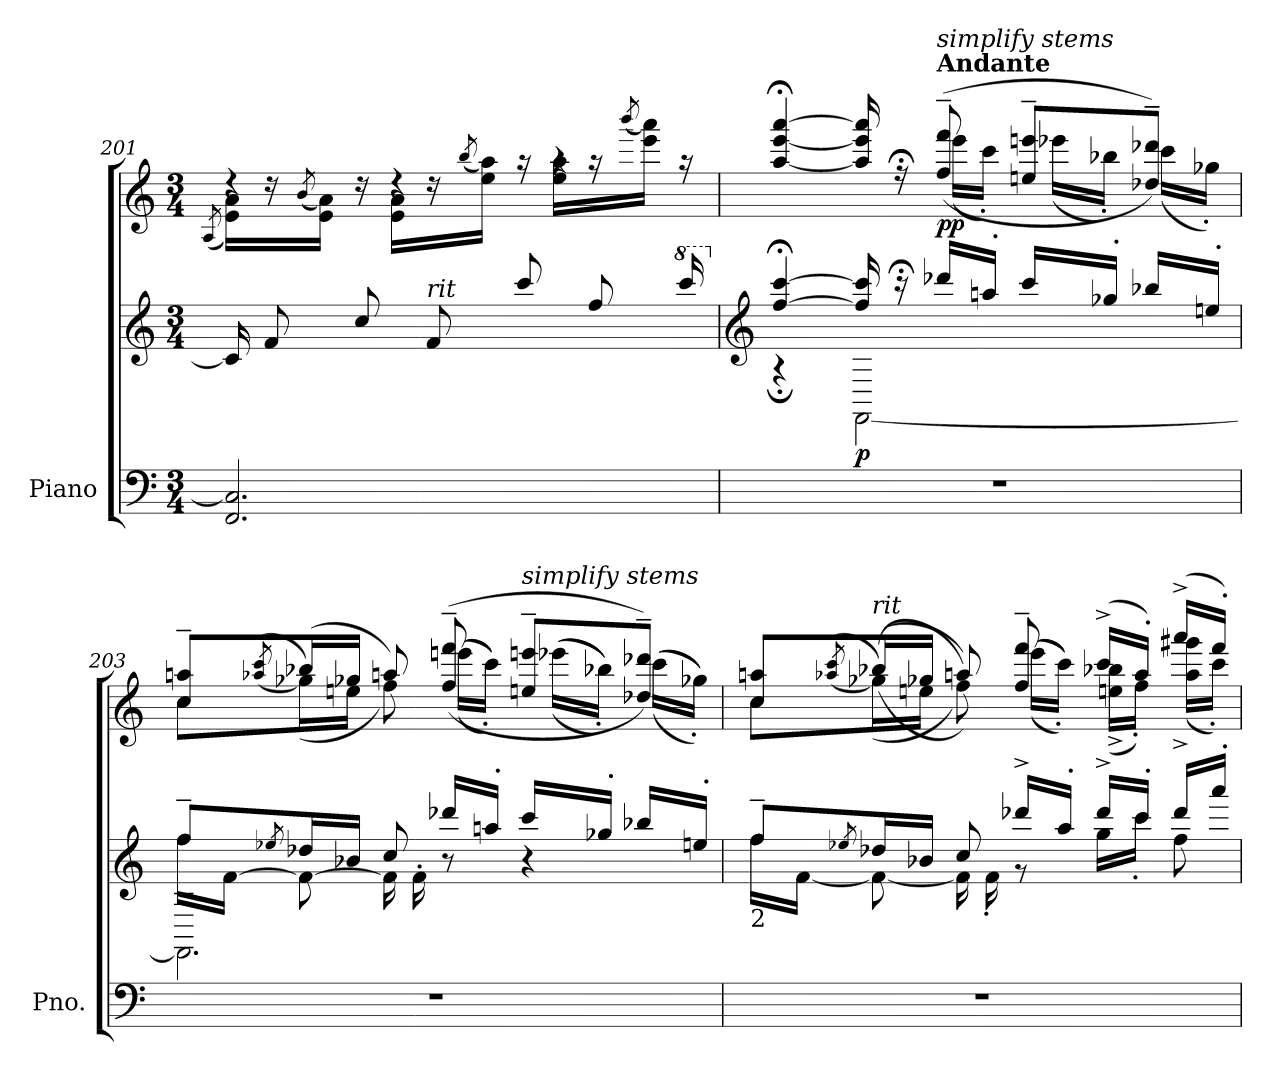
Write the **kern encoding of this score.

**kern	**kern	**kern	**dynam
*part1	*part1	*part1	*part1
*staff3	*staff2	*staff1	*staff1/2/3
*I"Piano	*	*	*
*I'Pno.	*	*	*
*clefF4	*clefG2	*clefG2	*
*k[]	*k[]	*k[]	*
*M3/4	*M3/4	*M3/4	*
*MM59	*MM59	*MM59	*
=201	=201	=201	=201
*	*	*^	*
.	.	.	(>8qA/	.
*^	*	*	*	*
2.FF/ 2.C/]	4ryy	16c/]	4rdd	16e\ 16a\LL)	.
.	.	8f/	.	16rdd	.
.	.	.	.	(<8qb/	.
.	.	.	.	16e\ 16a\JJ)	.
.	.	8cc/	.	16rdd	.
*	*	*	*MM54	*	*
.	2ryy	.	4rdd	16e\ 16a\LL	.
!	!	!LO:TX:a:i:t=rit	!	!	!
.	.	8f/	.	16rdd	.
.	.	.	.	(<8qbb/	.
.	.	.	.	16ee\ 16aa\JJ)	.
.	.	8ccc/	.	16raa	.
*	*	*	*MM48	*	*
.	.	.	4raa	16ee\ 16aa\LL	.
.	.	8ff/	.	16raa	.
.	.	.	.	(<8qbbb/	.
.	.	.	.	16eee\ 16aaa\JJ)	.
*	*	*8va	*	*	*
.	.	16cccc/	.	16raa	.
*v	*v	*	*	*	*
!!LO:LB:g=z	!!
=202	=202	=202	=202	=202
*	*clefG2	*	*	*
*	*X8va	*	*	*
*	*^	*	*	*
!	!	!	!	!	!LO:DY:b=2
!	!	!	!	!	!LO:DY:n=1:b
2.r	[4ff/;< [4ccc/;<	4r;	[4aa/;< [4eee/;< [4aaa/;<	4.ryy	other-dynamics other-dynamics
!	!	!	!	!	!LO:DY:n=2:b=2
.	16ff/] 16ccc/]	[2FF\	16aa/] 16eee/] 16aaa/]	.	p
.	16r;<	.	16r;<ff	.	.
*	*	*	*MM66	*	*
!	!	!	!LO:TX:a:B:t=Andante	!	!
!	!	!	!LO:TX:a:i:t=simplify stems	!	!
!	!	!	!	!	!LO:DY:n=3:b
.	16ddd-X/LL	.	(>(<8ff/~ 8fff/~	(>16eee\LL	pp
.	16aan'/JJ	.	.	16ccc'\JJ)	.
.	16ccc/LL	.	8een/~ 8eeen/~L	(>16eee-X\LL	.
.	16gg-X'/JJ	.	.	16bb-X'\JJ)	.
.	16bb-X/LL	.	8dd-X/~ 8ddd-X/~J))	(>16ccc\LL	.
.	16een'/JJ	.	.	16gg-X'\JJ)	.
=203	=203	=203	=203	=203	=203
*	*	*^	*	*	*
2.r	8ff~/L	2.FF\]	16ff\LL	8cc/~ 8aan/~L	8cc\L	.
.	.	.	[16f\JJ	.	.	.
.	8qee-X/	.	.	.	(>(<8qaa-X/ 8qccc/	.
.	16dd-X/L	.	8f\_	(>16bb-X/L	(<16gg-X\L))	.
.	16b-X/JJ	.	.	16gg-X/JJ	16een\JJ	.
.	8cc/	.	16f\]	8aan/)	8ff\)	.
.	.	.	16f'\	.	.	.
!	!	!	!	!	!	!LO:DY:b
.	16ddd-X/LL	.	8r	(>(<8ff/~ 8fff/~	(>(>(>16eeen\LL	other-dynamics
.	16aan'/JJ	.	.	.	16ccc'\JJ)))	.
!	!	!	!	!LO:TX:a:i:t=simplify stems	!	!
.	16ccc/LL	.	4r	8een/~ 8eeen/~L	(>(>(>16eee-X\LL	.
.	16gg-X'/JJ	.	.	.	16bb-X'\JJ)))	.
.	16bb-X/LL	.	.	8dd-X/~ 8ddd-X/~J))	(>(>(>16ccc\LL	.
.	16een'/JJ	.	.	.	16gg-X'\JJ)))	.
*	*	*v	*v	*	*	*
!!LO:LB:g=z	!!
=204	=204	=204	=204	=204	=204
!	!LO:TX:b:t=2	!	!	!	!
2.r	8ff~/L	16ff\LL	8cc/ 8aan/L	8cc\L	.
.	.	[16f\JJ	.	.	.
.	8qee-X/	.	.	(>(<8qaa-X/ 8qccc/	.
!	!	!	!LO:TX:a:i:t=rit	!	!
.	16dd-X/L	8f\_	(>(>16bb-X/L	(<(<16gg-X\L))	.
.	16b-X/JJ	.	16gg-X/JJ	16een\JJ	.
.	8cc/	16f\]	8aan/))	8ff\))	.
.	.	16f'\	.	.	.
*	*	*	*MM64	*	*
.	16ddd-X^/LL	8r	8ff/~ 8fff/~	(>(>(>16eee\LL	.
.	16aa'/JJ	.	.	16ccc'\JJ)))	.
*	*	*	*MM62	*	*
.	16ddd-^/LL	16gg\LL	(>16ccc^/LL	(<16een\^ 16bb-X\^LL	.
.	16ccc'/JJ	16ccc'\JJ	16aa'/JJ)	16ff'\JJ)	.
*	*	*	*MM60	*	*
.	16ddd-^/LL	8ff\	(>16aaa^/LL	(<16aa\ 16ggg#X\LL	.
.	16aaa'/JJ	.	16fff'/JJ)	16ccc'\JJ)	.
*	*v	*v	*	*	*
*	*	*v	*v	*
=	=	=	=
*-	*-	*-	*-
